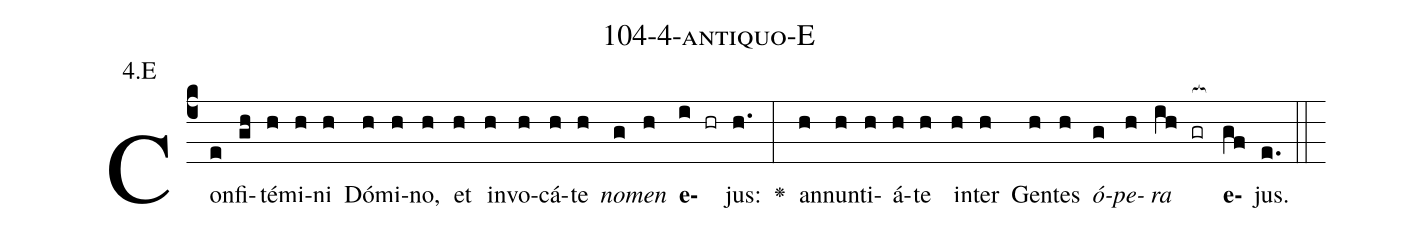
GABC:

name: 104-4-antiquo-E;
annotation: 4.E;
%%
(c4)Con(e)fi(gh)té(h)mi(h)ni(h) Dó(h)mi(h)no,(h) et(h) in(h)vo(h)cá(h)te(h) <i>no</i>(g)<i>men</i>(h) <b>e</b>(i hr)jus:(h.) <v>\greheightstar</v>(:) an(h)nun(h)ti(h)á(h)te(h) in(h)ter(h) Gen(h)tes(h) <i>ó</i>(g)<i>pe</i>(h)<i>ra</i>(ih gr[ocb:1{]) <b>e</b>(gf[ocb:0}])jus.(e.) (::)


%E(h) u(g) o(h) u(ih) a(gf) e.(e.) (::)
